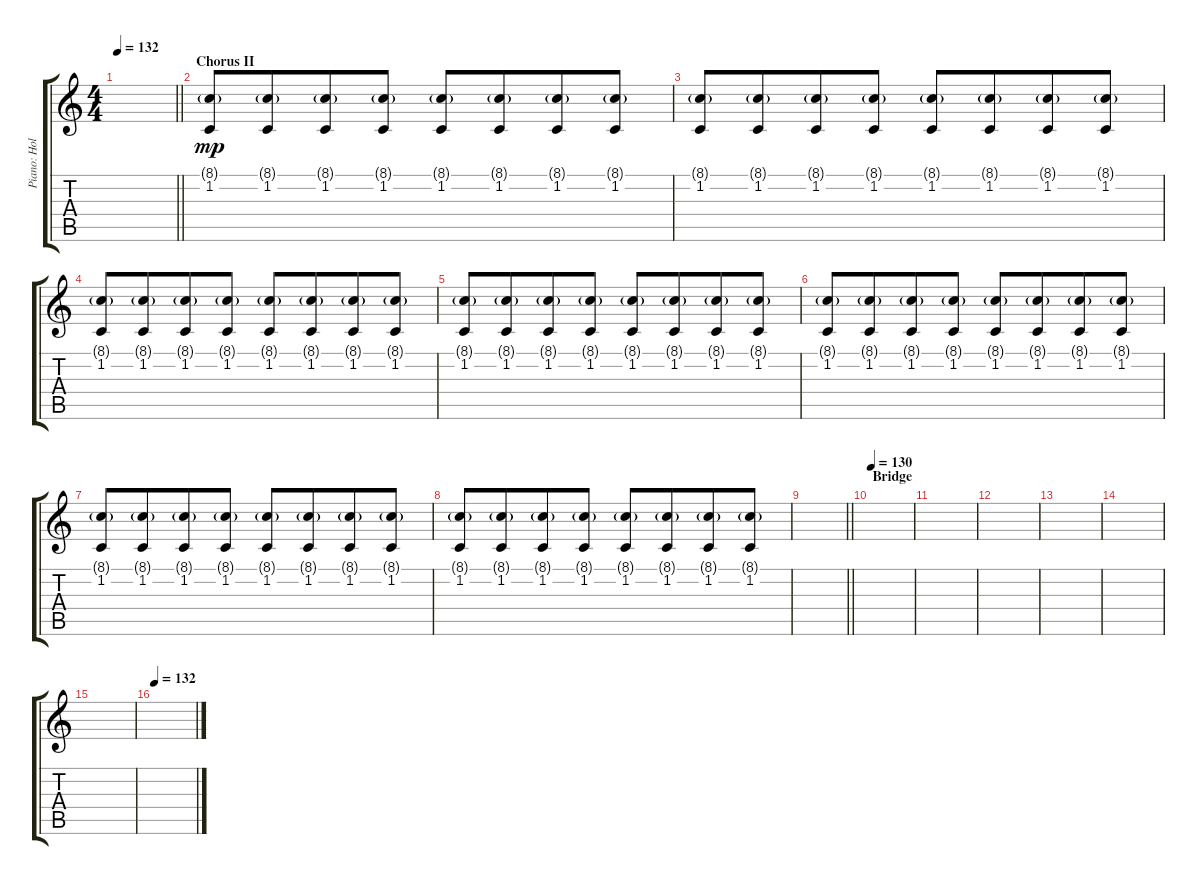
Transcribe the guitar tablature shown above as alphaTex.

\track ("Piano: Holly" "Piano: Hol") {instrument electricpiano1}
\staff {score tabs}
\tuning (E4 B3 G3 D3 A2 E2) {hide}
\ts (4 4)
\tempo 132
\clef g2
\barLineRight lightlight
\ks c
|
\section ("" "Chorus II")
(8.1{g} 1.2).8{dy mp} (8.1{g} 1.2).8{beam merge} (8.1{g} 1.2).8 (8.1{g} 1.2).8 (8.1{g} 1.2).8 (8.1{g} 1.2).8{beam merge} (8.1{g} 1.2).8 (8.1{g} 1.2).8 |
(8.1{g} 1.2).8 (8.1{g} 1.2).8{beam merge} (8.1{g} 1.2).8 (8.1{g} 1.2).8 (8.1{g} 1.2).8 (8.1{g} 1.2).8{beam merge} (8.1{g} 1.2).8 (8.1{g} 1.2).8 |
(8.1{g} 1.2).8 (8.1{g} 1.2).8{beam merge} (8.1{g} 1.2).8 (8.1{g} 1.2).8 (8.1{g} 1.2).8 (8.1{g} 1.2).8{beam merge} (8.1{g} 1.2).8 (8.1{g} 1.2).8 |
(8.1{g} 1.2).8 (8.1{g} 1.2).8{beam merge} (8.1{g} 1.2).8 (8.1{g} 1.2).8 (8.1{g} 1.2).8 (8.1{g} 1.2).8{beam merge} (8.1{g} 1.2).8 (8.1{g} 1.2).8 |
(8.1{g} 1.2).8 (8.1{g} 1.2).8{beam merge} (8.1{g} 1.2).8 (8.1{g} 1.2).8 (8.1{g} 1.2).8 (8.1{g} 1.2).8{beam merge} (8.1{g} 1.2).8 (8.1{g} 1.2).8 |
(8.1{g} 1.2).8 (8.1{g} 1.2).8{beam merge} (8.1{g} 1.2).8 (8.1{g} 1.2).8 (8.1{g} 1.2).8 (8.1{g} 1.2).8{beam merge} (8.1{g} 1.2).8 (8.1{g} 1.2).8 |
(8.1{g} 1.2).8 (8.1{g} 1.2).8{beam merge} (8.1{g} 1.2).8 (8.1{g} 1.2).8 (8.1{g} 1.2).8 (8.1{g} 1.2).8{beam merge} (8.1{g} 1.2).8 (8.1{g} 1.2).8 |
\barLineRight lightlight
|
\section ("" "Bridge")
\tempo 130
|
|
|
|
|
|
\tempo 132
